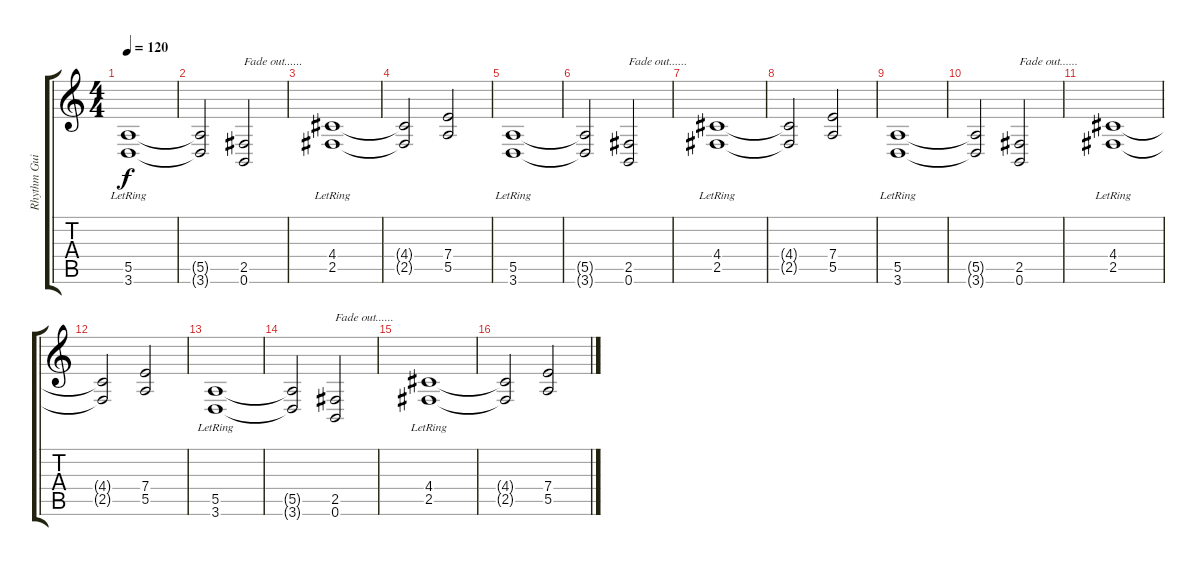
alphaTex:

\track ("Rhythm Guitar" "Rhythm Gui") {instrument distortionguitar}
\staff {score tabs}
\tuning (B3 Gb3 D3 A2 E2 B1) {hide}
\ts (4 4)
\tempo 120
\clef g2
\ks c
(5.5{lr} 3.6{lr}).1{dy f volume 11} |
(5.5{t} 3.6{t}).2 (2.5 0.6).2{txt "Fade out......"} |
(4.4{lr} 2.5{lr}).1 |
(4.4{t} 2.5{t}).2 (7.4 5.5).2 |
(5.5{lr} 3.6{lr}).1{volume 9} |
(5.5{t} 3.6{t}).2 (2.5 0.6).2{txt "Fade out......"} |
(4.4{lr} 2.5{lr}).1 |
(4.4{t} 2.5{t}).2 (7.4 5.5).2 |
(5.5{lr} 3.6{lr}).1{volume 7} |
(5.5{t} 3.6{t}).2 (2.5 0.6).2{txt "Fade out......"} |
(4.4{lr} 2.5{lr}).1 |
(4.4{t} 2.5{t}).2 (7.4 5.5).2 |
(5.5{lr} 3.6{lr}).1{volume 5} |
(5.5{t} 3.6{t}).2 (2.5 0.6).2{txt "Fade out......"} |
(4.4{lr} 2.5{lr}).1 |
(4.4{t} 2.5{t}).2 (7.4 5.5).2
